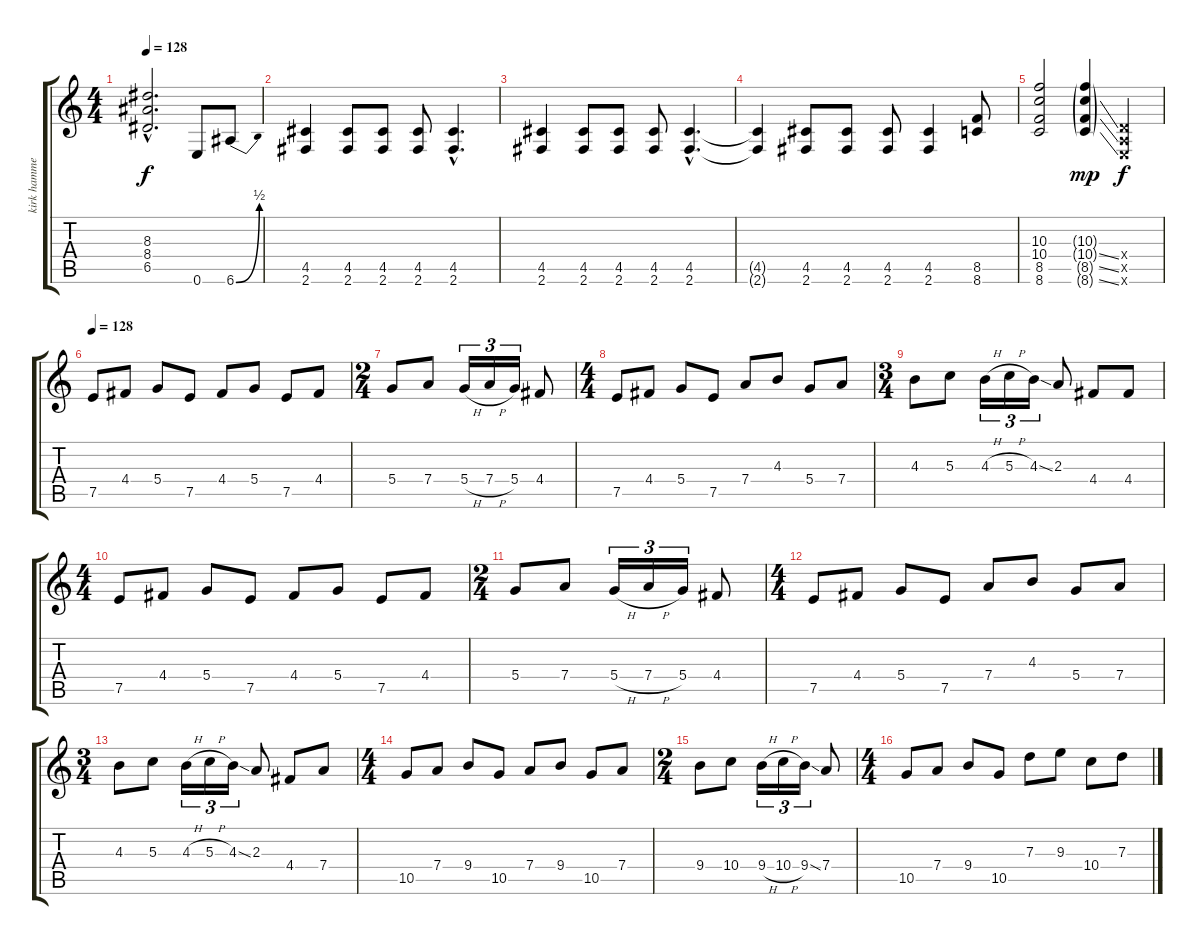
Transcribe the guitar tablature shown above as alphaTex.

\track ("kirk hammett" "kirk hamme") {instrument distortionguitar}
\staff {score tabs}
\tuning (E4 B3 G3 D3 A2 E2) {hide}
\ts (4 4)
\tempo 128
\clef g2
\ks c
(8.3{hac} 8.4{hac} 6.5{hac}).2{d dy f} 0.6.8 6.6{be (bend 0 0 60 2)}.8 |
(4.5 2.6).4 (4.5 2.6).8 (4.5 2.6).8 (4.5 2.6).8 (4.5{hac} 2.6{hac}).4{d} |
(4.5 2.6).4 (4.5 2.6).8 (4.5 2.6).8 (4.5 2.6).8 (4.5{hac} 2.6{hac}).4{d} |
(4.5{t} 2.6{t}).4 (4.5 2.6).8 (4.5 2.6).8 (4.5 2.6).8 (4.5 2.6).4 (8.5 8.6).8 |
(10.3 10.4 8.5 8.6).2 (10.3{g} 10.4{ss g} 8.5{ss g} 8.6{ss g}).4{dy mp} (0.4{x} 0.5{x} 0.6{x}).4{dy f} |
\tempo 128
7.5.8 4.4.8 5.4.8 7.5.8 4.4.8 5.4.8 7.5.8 4.4.8 |
\ts (2 4)
5.4.8 7.4.8 5.4{h}.16{tu (3 2)} 7.4{h}.16{tu (3 2)} 5.4.16{tu (3 2)} 4.4.8 |
\ts (4 4)
7.5.8 4.4.8 5.4.8 7.5.8 7.4.8 4.3.8 5.4.8 7.4.8 |
\ts (3 4)
4.3.8 5.3.8 4.3{h}.16{tu (3 2)} 5.3{h}.16{tu (3 2)} 4.3{ss}.16{tu (3 2)} 2.3.8 4.4.8 4.4.8 |
\ts (4 4)
7.5.8 4.4.8 5.4.8 7.5.8 4.4.8 5.4.8 7.5.8 4.4.8 |
\ts (2 4)
5.4.8 7.4.8 5.4{h}.16{tu (3 2)} 7.4{h}.16{tu (3 2)} 5.4.16{tu (3 2)} 4.4.8 |
\ts (4 4)
7.5.8 4.4.8 5.4.8 7.5.8 7.4.8 4.3.8 5.4.8 7.4.8 |
\ts (3 4)
4.3.8 5.3.8 4.3{h}.16{tu (3 2)} 5.3{h}.16{tu (3 2)} 4.3{ss}.16{tu (3 2)} 2.3.8 4.4.8 7.4.8 |
\ts (4 4)
10.5.8 7.4.8 9.4.8 10.5.8 7.4.8 9.4.8 10.5.8 7.4.8 |
\ts (2 4)
9.4.8 10.4.8 9.4{h}.16{tu (3 2)} 10.4{h}.16{tu (3 2)} 9.4{ss}.16{tu (3 2)} 7.4.8 |
\ts (4 4)
10.5.8 7.4.8 9.4.8 10.5.8 7.3.8 9.3.8 10.4.8 7.3.8
